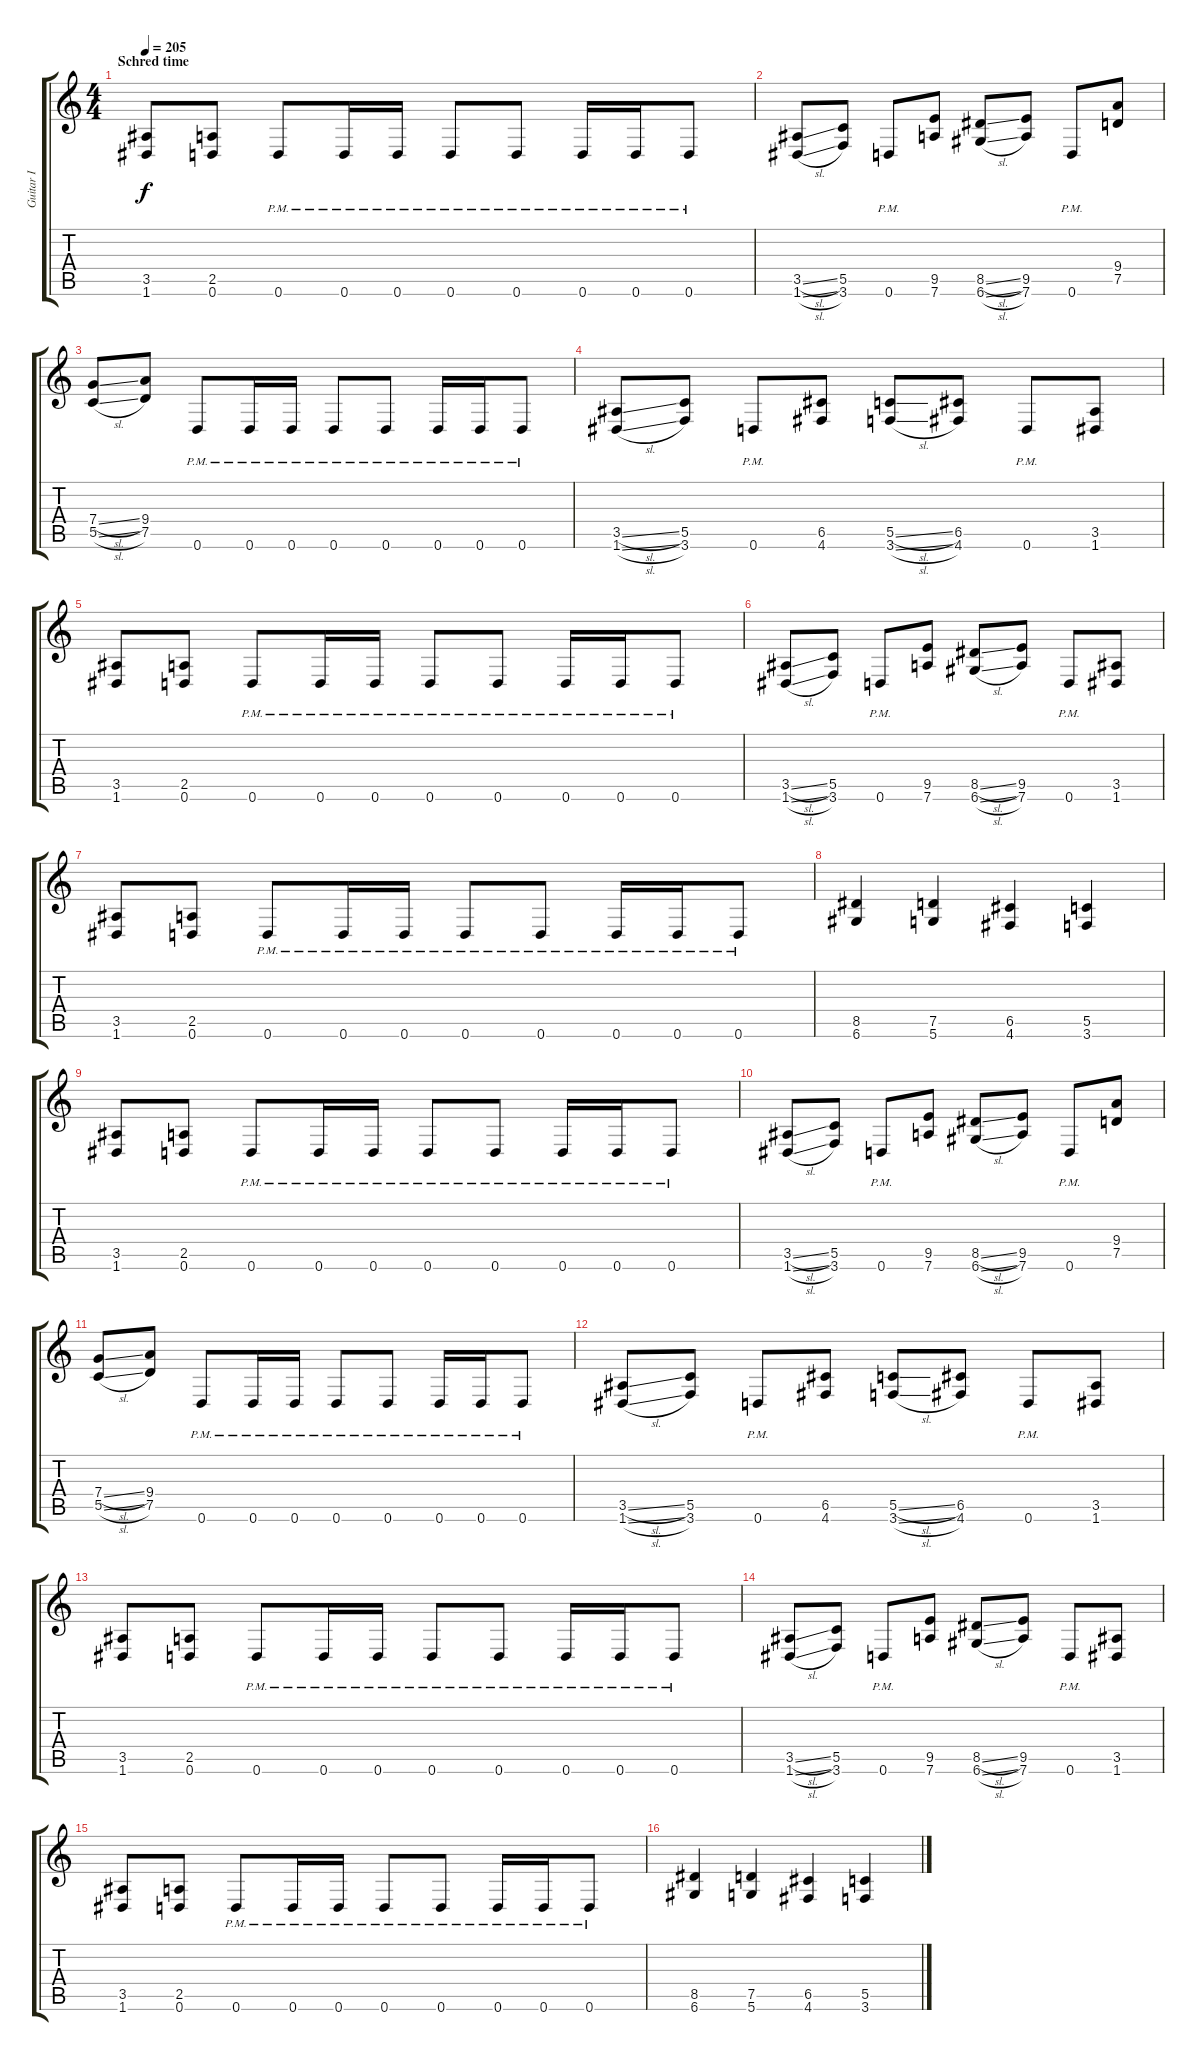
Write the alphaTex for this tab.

\track ("Guitar I" "Guitar I") {instrument distortionguitar}
\staff {score tabs}
\tuning (D4 A3 F3 C3 G2 D2) {hide}
\ts (4 4)
\section ("" "Schred time")
\tempo 205
\clef g2
\ks c
(3.5 1.6).8{dy f} (2.5 0.6).8 0.6{pm}.8 0.6{pm}.16 0.6{pm}.16 0.6{pm}.8 0.6{pm}.8 0.6{pm}.16 0.6{pm}.16 0.6{pm}.8 |
(3.5{sl} 1.6{sl}).8 (5.5 3.6).8 0.6{pm}.8 (9.5 7.6).8 (8.5{sl} 6.6{sl}).8 (9.5 7.6).8 0.6{pm}.8 (9.4 7.5).8 |
(7.4{sl} 5.5{sl}).8 (9.4 7.5).8 0.6{pm}.8 0.6{pm}.16 0.6{pm}.16 0.6{pm}.8 0.6{pm}.8 0.6{pm}.16 0.6{pm}.16 0.6{pm}.8 |
(3.5{sl} 1.6{sl}).8 (5.5 3.6).8 0.6{pm}.8 (6.5 4.6).8 (5.5{sl} 3.6{sl}).8 (6.5 4.6).8 0.6{pm}.8 (3.5 1.6).8 |
(3.5 1.6).8 (2.5 0.6).8 0.6{pm}.8 0.6{pm}.16 0.6{pm}.16 0.6{pm}.8 0.6{pm}.8 0.6{pm}.16 0.6{pm}.16 0.6{pm}.8 |
(3.5{sl} 1.6{sl}).8 (5.5 3.6).8 0.6{pm}.8 (9.5 7.6).8 (8.5{sl} 6.6{sl}).8 (9.5 7.6).8 0.6{pm}.8 (3.5 1.6).8 |
(3.5 1.6).8 (2.5 0.6).8 0.6{pm}.8 0.6{pm}.16 0.6{pm}.16 0.6{pm}.8 0.6{pm}.8 0.6{pm}.16 0.6{pm}.16 0.6{pm}.8 |
(8.5 6.6).4 (7.5 5.6).4 (6.5 4.6).4 (5.5 3.6).4 |
(3.5 1.6).8 (2.5 0.6).8 0.6{pm}.8 0.6{pm}.16 0.6{pm}.16 0.6{pm}.8 0.6{pm}.8 0.6{pm}.16 0.6{pm}.16 0.6{pm}.8 |
(3.5{sl} 1.6{sl}).8 (5.5 3.6).8 0.6{pm}.8 (9.5 7.6).8 (8.5{sl} 6.6{sl}).8 (9.5 7.6).8 0.6{pm}.8 (9.4 7.5).8 |
(7.4{sl} 5.5{sl}).8 (9.4 7.5).8 0.6{pm}.8 0.6{pm}.16 0.6{pm}.16 0.6{pm}.8 0.6{pm}.8 0.6{pm}.16 0.6{pm}.16 0.6{pm}.8 |
(3.5{sl} 1.6{sl}).8 (5.5 3.6).8 0.6{pm}.8 (6.5 4.6).8 (5.5{sl} 3.6{sl}).8 (6.5 4.6).8 0.6{pm}.8 (3.5 1.6).8 |
(3.5 1.6).8 (2.5 0.6).8 0.6{pm}.8 0.6{pm}.16 0.6{pm}.16 0.6{pm}.8 0.6{pm}.8 0.6{pm}.16 0.6{pm}.16 0.6{pm}.8 |
(3.5{sl} 1.6{sl}).8 (5.5 3.6).8 0.6{pm}.8 (9.5 7.6).8 (8.5{sl} 6.6{sl}).8 (9.5 7.6).8 0.6{pm}.8 (3.5 1.6).8 |
(3.5 1.6).8 (2.5 0.6).8 0.6{pm}.8 0.6{pm}.16 0.6{pm}.16 0.6{pm}.8 0.6{pm}.8 0.6{pm}.16 0.6{pm}.16 0.6{pm}.8 |
(8.5 6.6).4 (7.5 5.6).4 (6.5 4.6).4 (5.5 3.6).4
